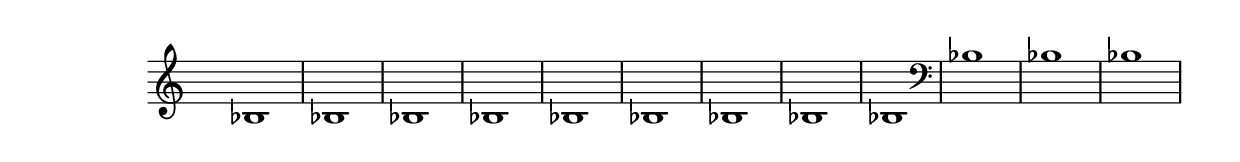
\version "2.16.0"

%%\header { texidoc="1 - Nota Nova"}

\relative c' {
  \override Staff.TimeSignature #'transparent = ##t
  \override Score.BarNumber #'transparent = ##t
  \override Score.RehearsalMark #'font-size = #-2

  %% CLARINETE
  \tag #'cl {
    bes1
  }
  %% FLAUTA
  \tag #'fl {
    bes
  }
  %% OBOÉ
  \tag #'ob {
    bes
  }
  %% SAX ALTO
  \tag #'saxa {
    bes
  }
  %% SAX TENOR
  \tag #'saxt {
    bes
  }
  %% SAX GENES
  \tag #'saxg {
    bes
  }
  %% TROMPETE
  \tag #'tpt {
    bes
  }
  %% TROMPA
  \tag #'tpa {
    bes
  }
  %% TROMPA OP
  \tag #'tpaop {
    bes
  }
  %% TROMBONE
  \tag #'tbn {
    \clef bass
    bes
  }
  %% TUBA MIB
  \tag #'tbamib {
    \clef bass
    bes
  }
  %% TUBA SIB
  \tag #'tbasib {
    \clef bass
    bes
  }

  %% END DOCUMENT
}
